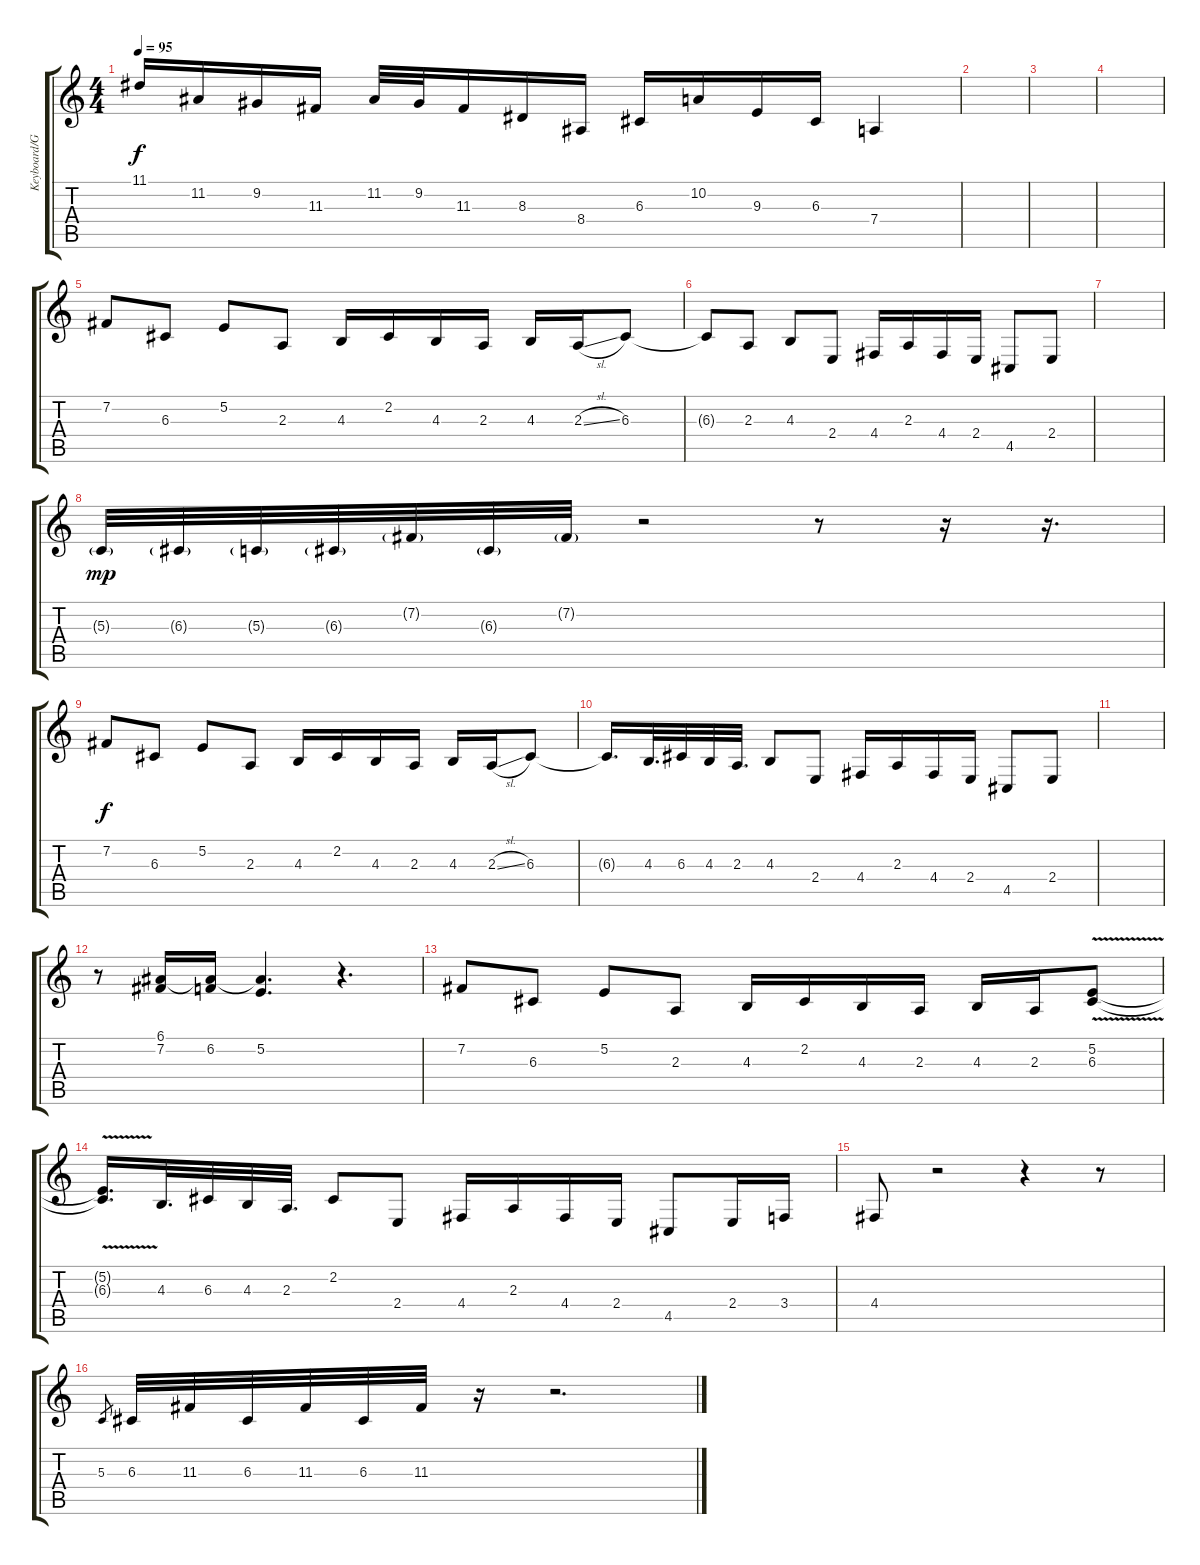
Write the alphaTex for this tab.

\track ("Keyboard/Guitar synth fancy stuff" "Keyboard/G") {instrument lead2sawtooth}
\staff {score tabs}
\tuning (E4 B3 G3 D3 A2 E2) {hide}
\ts (4 4)
\tempo 95
\clef g2
\ks c
11.1.16{dy f} 11.2.16 9.2.16 11.3.16 11.2.32 9.2.32 11.3.16 8.3.16 8.4.16 6.3.16 10.2.16 9.3.16 6.3.16 7.4.4 |
|
|
|
7.2.8 6.3.8 5.2.8 2.3.8 4.3.16 2.2.16 4.3.16 2.3.16 4.3.16 2.3{sl}.16 6.3.8 |
6.3{t}.8 2.3.8 4.3.8 2.4.8 4.4.16 2.3.16 4.4.16 2.4.16 4.5.8 2.4.8 |
|
5.3{g}.32{dy mp} 6.3{g}.32 5.3{g}.32 6.3{g}.32 7.2{g}.32 6.3{g}.32 7.2{g}.32 r.2 r.8 r.16 r.16{d} |
7.2.8{dy f} 6.3.8 5.2.8 2.3.8 4.3.16 2.2.16 4.3.16 2.3.16 4.3.16 2.3{sl}.16 6.3.8 |
6.3{t}.16{d} 4.3.32{d} 6.3.32 4.3.32 2.3.32{d} 4.3.8 2.4.8 4.4.16 2.3.16 4.4.16 2.4.16 4.5.8 2.4.8 |
|
r.8 (6.1 7.2).16 (6.1{t} 6.2).16 (6.1{t} 5.2).4{d} r.4{d} |
7.2.8 6.3.8 5.2.8 2.3.8 4.3.16 2.2.16 4.3.16 2.3.16 4.3.16 2.3.16 (5.2{v} 6.3{v}).8 |
(5.2{t} 6.3{t}).16{d} 4.3.32{d} 6.3.32 4.3.32 2.3.32{d} 2.2.8 2.4.8 4.4.16 2.3.16 4.4.16 2.4.16 4.5.8 2.4.16 3.4.16 |
4.4.8 r.2 r.4 r.8 |
5.3.8{gr} 6.3.32 11.3.32 6.3.32 11.3.32 6.3.32 11.3.32 r.16 r.2{d}
